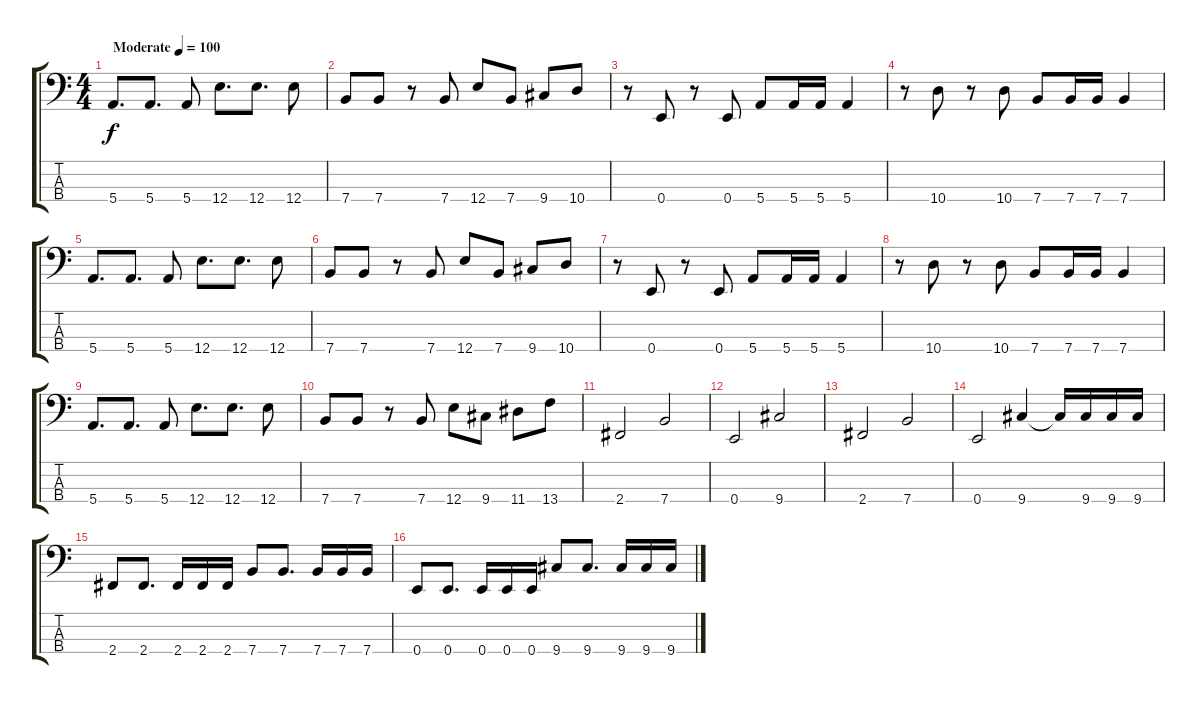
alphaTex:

\track "" {instrument electricbassfinger}
\staff {score tabs}
\tuning (G2 D2 A1 E1) {hide}
\ts (4 4)
\tempo (100 "Moderate")
\clef f4
\ks c
5.4.8{d dy f instrument electricbassfinger} 5.4.8{d} 5.4.8 12.4.8{d} 12.4.8{d} 12.4.8 |
7.4.8 7.4.8 r.8 7.4.8 12.4.8 7.4.8 9.4.8 10.4.8 |
r.8 0.4.8 r.8 0.4.8 5.4.8 5.4.16 5.4.16 5.4.4 |
r.8 10.4.8 r.8 10.4.8 7.4.8 7.4.16 7.4.16 7.4.4 |
5.4.8{d} 5.4.8{d} 5.4.8 12.4.8{d} 12.4.8{d} 12.4.8 |
7.4.8 7.4.8 r.8 7.4.8 12.4.8 7.4.8 9.4.8 10.4.8 |
r.8 0.4.8 r.8 0.4.8 5.4.8 5.4.16 5.4.16 5.4.4 |
r.8 10.4.8 r.8 10.4.8 7.4.8 7.4.16 7.4.16 7.4.4 |
5.4.8{d} 5.4.8{d} 5.4.8 12.4.8{d} 12.4.8{d} 12.4.8 |
7.4.8 7.4.8 r.8 7.4.8 12.4.8 9.4.8 11.4.8 13.4.8 |
2.4.2 7.4.2 |
0.4.2 9.4.2 |
2.4.2 7.4.2 |
0.4.2 9.4.4 9.4{t}.16 9.4.16 9.4.16 9.4.16 |
2.4.8 2.4.8{d} 2.4.16 2.4.16 2.4.16 7.4.8 7.4.8{d} 7.4.16 7.4.16 7.4.16 |
0.4.8 0.4.8{d} 0.4.16 0.4.16 0.4.16 9.4.8 9.4.8{d} 9.4.16 9.4.16 9.4.16
